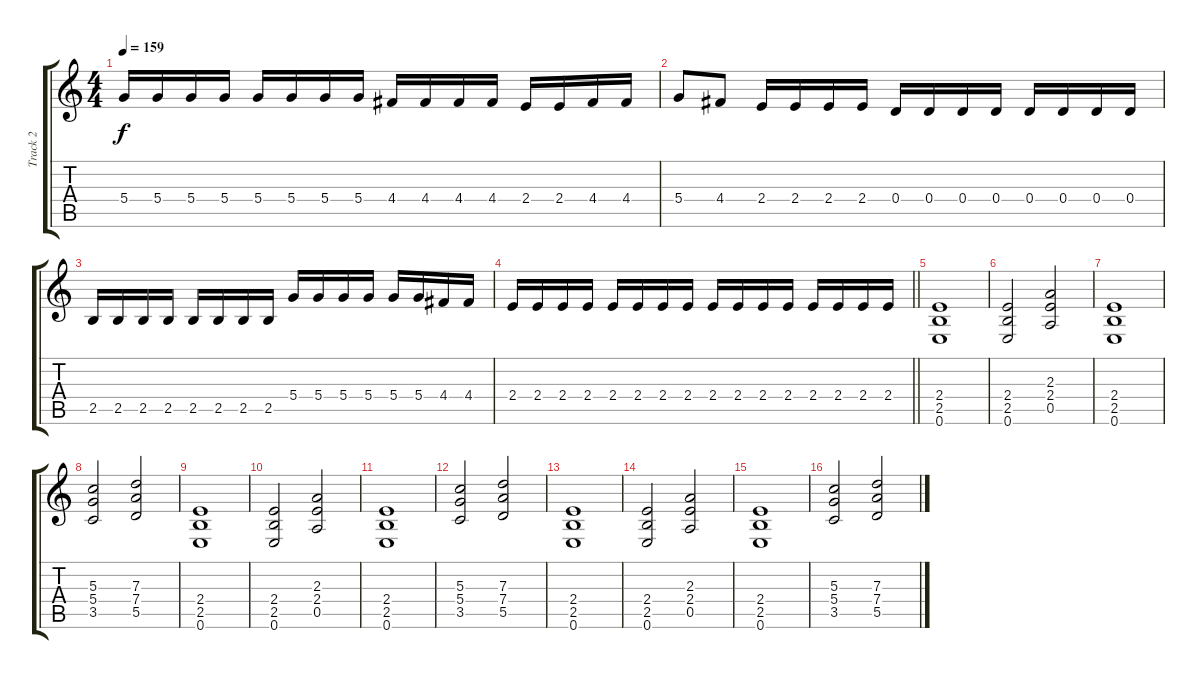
\track ("Track 2" "Track 2") {instrument distortionguitar}
\staff {score tabs}
\tuning (E4 B3 G3 D3 A2 E2) {hide}
\ts (4 4)
\tempo 159
\clef g2
\ks c
5.4.16{dy f} 5.4.16 5.4.16 5.4.16 5.4.16 5.4.16 5.4.16 5.4.16 4.4.16 4.4.16 4.4.16 4.4.16 2.4.16 2.4.16 4.4.16 4.4.16 |
5.4.8 4.4.8 2.4.16 2.4.16 2.4.16 2.4.16 0.4.16 0.4.16 0.4.16 0.4.16 0.4.16 0.4.16 0.4.16 0.4.16 |
2.5.16 2.5.16 2.5.16 2.5.16 2.5.16 2.5.16 2.5.16 2.5.16 5.4.16 5.4.16 5.4.16 5.4.16 5.4.16 5.4.16 4.4.16 4.4.16 |
\barLineRight lightlight
2.4.16 2.4.16 2.4.16 2.4.16 2.4.16 2.4.16 2.4.16 2.4.16 2.4.16 2.4.16 2.4.16 2.4.16 2.4.16 2.4.16 2.4.16 2.4.16 |
(2.4 2.5 0.6).1 |
(2.4 2.5 0.6).2 (2.3 2.4 0.5).2 |
(2.4 2.5 0.6).1 |
(5.3 5.4 3.5).2 (7.3 7.4 5.5).2 |
(2.4 2.5 0.6).1 |
(2.4 2.5 0.6).2 (2.3 2.4 0.5).2 |
(2.4 2.5 0.6).1 |
(5.3 5.4 3.5).2 (7.3 7.4 5.5).2 |
(2.4 2.5 0.6).1 |
(2.4 2.5 0.6).2 (2.3 2.4 0.5).2 |
(2.4 2.5 0.6).1 |
(5.3 5.4 3.5).2 (7.3 7.4 5.5).2
